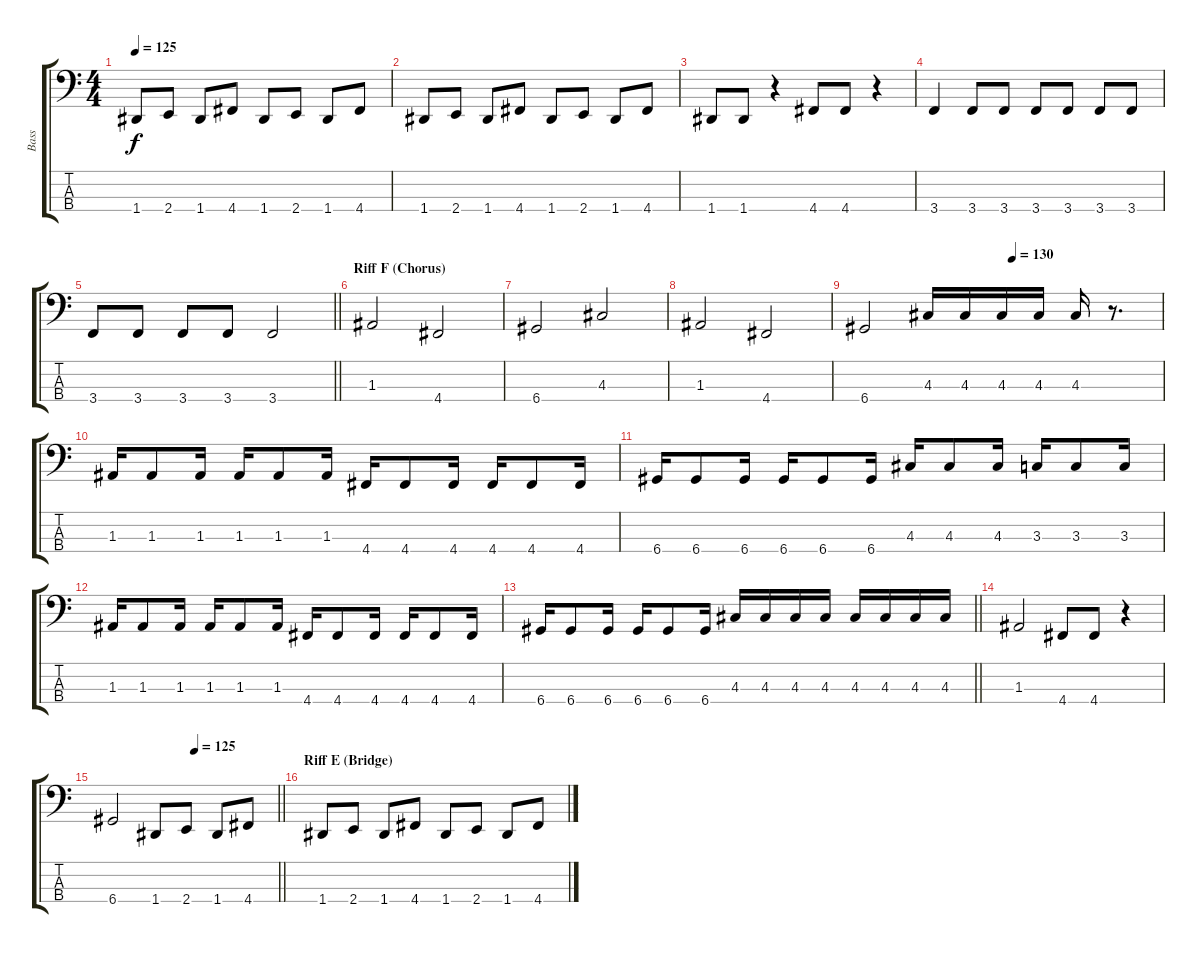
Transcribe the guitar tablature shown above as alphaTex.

\track ("Bass" "Bass") {instrument slapbass1}
\staff {score tabs}
\tuning (G2 D2 A1 D1) {hide}
\ts (4 4)
\tempo 125
\clef f4
\ks c
1.4.8{dy f} 2.4.8 1.4.8 4.4.8 1.4.8 2.4.8 1.4.8 4.4.8 |
1.4.8 2.4.8 1.4.8 4.4.8 1.4.8 2.4.8 1.4.8 4.4.8 |
1.4.8 1.4.8 r.4 4.4.8 4.4.8 r.4 |
3.4.4 3.4.8 3.4.8 3.4.8 3.4.8 3.4.8 3.4.8 |
\barLineRight lightlight
3.4.8 3.4.8 3.4.8 3.4.8 3.4.2 |
\section ("" "Riff F (Chorus)")
1.3.2 4.4.2 |
6.4.2 4.3.2 |
1.3.2 4.4.2 |
\tempo (130 0.5)
6.4.2 4.3.16 4.3.16 4.3.16 4.3.16 4.3.16 r.8{d} |
1.3.16 1.3.8 1.3.16 1.3.16 1.3.8 1.3.16 4.4.16 4.4.8 4.4.16 4.4.16 4.4.8 4.4.16 |
6.4.16 6.4.8 6.4.16 6.4.16 6.4.8 6.4.16 4.3.16 4.3.8 4.3.16 3.3.16 3.3.8 3.3.16 |
1.3.16 1.3.8 1.3.16 1.3.16 1.3.8 1.3.16 4.4.16 4.4.8 4.4.16 4.4.16 4.4.8 4.4.16 |
\barLineRight lightlight
6.4.16 6.4.8 6.4.16 6.4.16 6.4.8 6.4.16 4.3.16 4.3.16 4.3.16 4.3.16 4.3.16 4.3.16 4.3.16 4.3.16 |
1.3.2 4.4.8 4.4.8 r.4 |
\tempo (125 0.5)
\barLineRight lightlight
6.4.2 1.4.8 2.4.8 1.4.8 4.4.8 |
\section ("" "Riff E (Bridge)")
1.4.8 2.4.8 1.4.8 4.4.8 1.4.8 2.4.8 1.4.8 4.4.8
